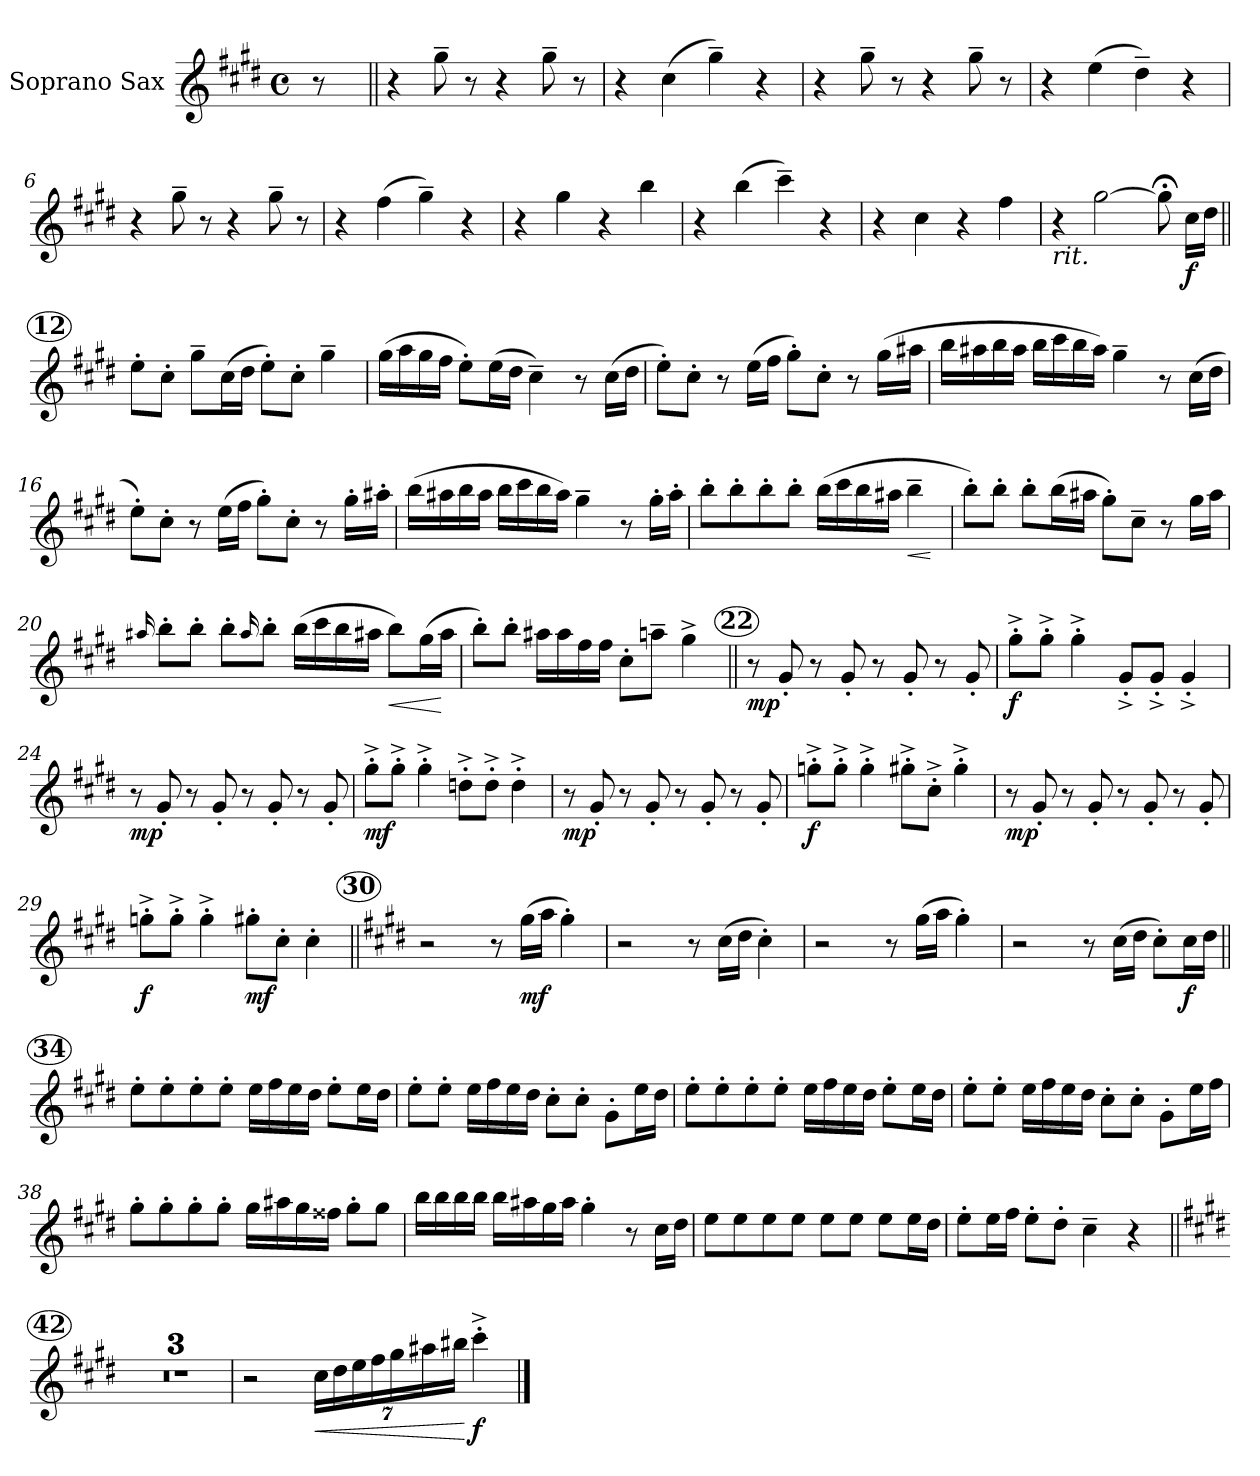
**kern	**dynam
*part1	*part1
*staff1	*staff1
*I"Soprano Sax	*
*I'S Sax	*
*clefG2	*
*ITrd5c9	*
*k[f#]	*
*G:	*
*M4/4	*
*met(c)	*
*MM72	*
=1	=1
8r	.
=2||	=2||
4r	.
8b~>\	.
8r	.
4r	.
8b~>\	.
8r	.
=3	=3
4r	.
(>4e\	.
4b~>\)	.
4r	.
=4	=4
4r	.
8b~>\	.
8r	.
4r	.
8b~>\	.
8r	.
!!LO:LB:g=z
=5	=5
4r	.
(>4g\	.
4f#~>\)	.
4r	.
=6	=6
4r	.
8b~>\	.
8r	.
4r	.
8b~>\	.
8r	.
=7	=7
4r	.
(>4a\	.
4b~>\)	.
4r	.
=8	=8
4r	.
4b\	.
4r	.
4dd\	.
!!LO:LB:g=z
=9	=9
4r	.
(>4dd\	.
4ee~>\)	.
4r	.
=10	=10
4r	.
4e\	.
4r	.
4a\	.
=11	=11
!LO:TX:b:i:t=rit.	!
4r	.
[2b\	.
8b;<Z\]	.
!	!LO:DY:b
16e\LL	f
16f#\JJ	.
!!LO:LB:g=z
!!LO:REH:place=s1:a:B:enc=circle:fs=14:t=12
=12||	=12||
8g'>\L	.
*MM108	*
8e'>\J	.
8b~>\L	.
(>16e\L	.
16f#\JJ	.
8g'>\L)	.
8e'>\J	.
4b~>\	.
=13	=13
(>16b\LL	.
16cc\	.
16b\	.
16a\JJ	.
8g'>\L)	.
(>16g\L	.
16f#\JJ	.
4e~>\)	.
8r	.
(>16e\LL	.
16f#\JJ	.
!!LO:LB:g=z
=14	=14
8g'>\L)	.
8e'>\J	.
8r	.
(>16g\LL	.
16a\JJ	.
8b'>\L)	.
8e'>\J	.
8r	.
(>16b\LL	.
16cc#X\JJ	.
=15	=15
16dd\LL	.
16cc#X\	.
16dd\	.
16cc#\JJ	.
16dd\LL	.
16ee\	.
16dd\	.
16cc#\JJ)	.
4b~>\	.
8r	.
(>16e\LL	.
16f#\JJ	.
!!LO:LB:g=z
=16	=16
8g'>\L)	.
8e'>\J	.
8r	.
(>16g\LL	.
16a\JJ	.
8b'>\L)	.
8e'>\J	.
8r	.
16b'>\LL	.
16cc#X'>\JJ	.
=17	=17
(>16dd\LL	.
16cc#X\	.
16dd\	.
16cc#\JJ	.
16dd\LL	.
16ee\	.
16dd\	.
16cc#\JJ)	.
4b~>\	.
8r	.
16b'>\LL	.
16cc#'>\JJ	.
!!LO:LB:g=z
=18	=18
8dd'>\L	.
8dd'>\	.
8dd'>\	.
8dd'>\J	.
(>16dd\LL	.
16ee\	.
16dd\	.
16cc#X\JJ	.
!	!LO:HP:b
4dd~>\	<
.	[
=19	=19
8dd'>\L)	.
8dd'>\J	.
8dd'>\L	.
(>16dd\L	.
16cc#X\JJ	.
8b'>\L)	.
8e~>\J	.
8r	.
16b\LL	.
16cc#\JJ	.
!!LO:LB:g=z
=20	=20
16qqcc#X/	.
8dd'>\L	.
8dd'>\J	.
8dd'>\L	.
16qqcc#/	.
8dd'>\J	.
(>16dd\LL	.
16ee\	.
16dd\	.
16cc#\JJ	.
!	!LO:HP:b
8dd\L)	<
(>16b\L	.
16cc#\JJ	[
=21	=21
8dd'>\L)	.
8dd'>\J	.
16cc#X\LL	.
16cc#\	.
16a\	.
16a\JJ	.
8e'>\L	.
8ccn~>\J	.
4b^>\	.
!!LO:PB:g=z
!!LO:REH:place=s1:a:B:enc=circle:fs=14:t=22
=22||	=22||
!	!LO:DY:b
8r	mp
8B'</	.
8r	.
8B'</	.
8r	.
8B'</	.
8r	.
8B'</	.
=23	=23
!	!LO:DY:b
8b^>'>\L	f
8b^>'>\J	.
4b^>'>\	.
8B^<'</L	.
8B^<'</J	.
4B^<'</	.
=24	=24
!	!LO:DY:b
8r	mp
8B'</	.
8r	.
8B'</	.
8r	.
8B'</	.
8r	.
8B'</	.
=25	=25
!	!LO:DY:b
8b^>'>\L	mf
8b^>'>\J	.
4b^>'>\	.
8fn^>'>\L	.
8f^>'>\J	.
4f^>'>\	.
!!LO:LB:g=z
=26	=26
!	!LO:DY:b
8r	mp
8B'</	.
8r	.
8B'</	.
8r	.
8B'</	.
8r	.
8B'</	.
=27	=27
!	!LO:DY:b
8b-X^>'>\L	f
8b-^>'>\J	.
4b-^>'>\	.
8bn^>'>\L	.
8e^>'>\J	.
4b^>'>\	.
=28	=28
!	!LO:DY:b
8r	mp
8B'</	.
8r	.
8B'</	.
8r	.
8B'</	.
8r	.
8B'</	.
=29	=29
!	!LO:DY:b
8b-X^>'>\L	f
8b-^>'>\J	.
4b-^>'>\	.
!	!LO:DY:b
8bn'>\L	mf
8e'>\J	.
4e'>\	.
!!LO:LB:g=z
!!LO:REH:place=s1:a:B:enc=circle:fs=14:t=30
=30||	=30||
*k[f#]	*
*G:	*
2r	.
8r	.
!	!LO:DY:b
(>16b\LL	mf
16cc\JJ	.
4b'>\)	.
=31	=31
2r	.
8r	.
(>16e\LL	.
16f#\JJ	.
4e'>\)	.
=32	=32
2r	.
8r	.
(>16b\LL	.
16cc\JJ	.
4b'>\)	.
=33	=33
2r	.
8r	.
(>16e\LL	.
16f#\JJ	.
8e'>\L)	.
!	!LO:DY:b
16e\L	f
16f#\JJ	.
!!LO:LB:g=z
!!LO:REH:place=s1:a:B:enc=circle:fs=14:t=34
=34||	=34||
8g'>\L	.
8g'>\	.
8g'>\	.
8g'>\J	.
16g\LL	.
16a\	.
16g\	.
16f#\JJ	.
8g'>\L	.
16g\L	.
16f#\JJ	.
=35	=35
8g'>\L	.
8g'>\J	.
16g\LL	.
16a\	.
16g\	.
16f#\JJ	.
8e'>\L	.
8e'>\J	.
8B'>\L	.
16g\L	.
16f#\JJ	.
=36	=36
8g'>\L	.
8g'>\	.
8g'>\	.
8g'>\J	.
16g\LL	.
16a\	.
16g\	.
16f#\JJ	.
8g'>\L	.
16g\L	.
16f#\JJ	.
!!LO:LB:g=z
=37	=37
8g'>\L	.
8g'>\J	.
16g\LL	.
16a\	.
16g\	.
16f#\JJ	.
8e'>\L	.
8e'>\J	.
8B'>\L	.
16g\L	.
16a\JJ	.
=38	=38
8b'>\L	.
8b'>\	.
8b'>\	.
8b'>\J	.
16b\LL	.
16cc#X\	.
16b\	.
16a#X\JJ	.
8b'>\L	.
8b\J	.
!!LO:LB:g=z
=39	=39
16dd\LL	.
16dd\	.
16dd\	.
16dd\JJ	.
16dd\LL	.
16cc#X\	.
16b\	.
16cc#\JJ	.
4b'>\	.
8r	.
16e\LL	.
16f#\JJ	.
=40	=40
8g\L	.
8g\	.
8g\	.
8g\J	.
8g\L	.
8g\J	.
8g\L	.
16g\L	.
16f#\JJ	.
=41	=41
8g'>\L	.
16g\L	.
16a\JJ	.
8g'>\L	.
8f#'>\J	.
4e~>\	.
4r	.
!!LO:LB:g=z
!!LO:REH:place=s1:a:B:enc=circle:fs=14:t=42
=42||	=42||
*k[f#]	*
*G:	*
1r	.
=43	=43
1r	.
=44	=44
1r	.
=45	=45
2r	.
!	!LO:HP:b
28e\LL	<
28f#\	.
28g\	.
28a\	.
28b\	.
28cc#X\	.
28dd#X\JJ	.
!	!LO:DY:n=1:b
4ee^>'>\	[ f
==	==
*-	*-
